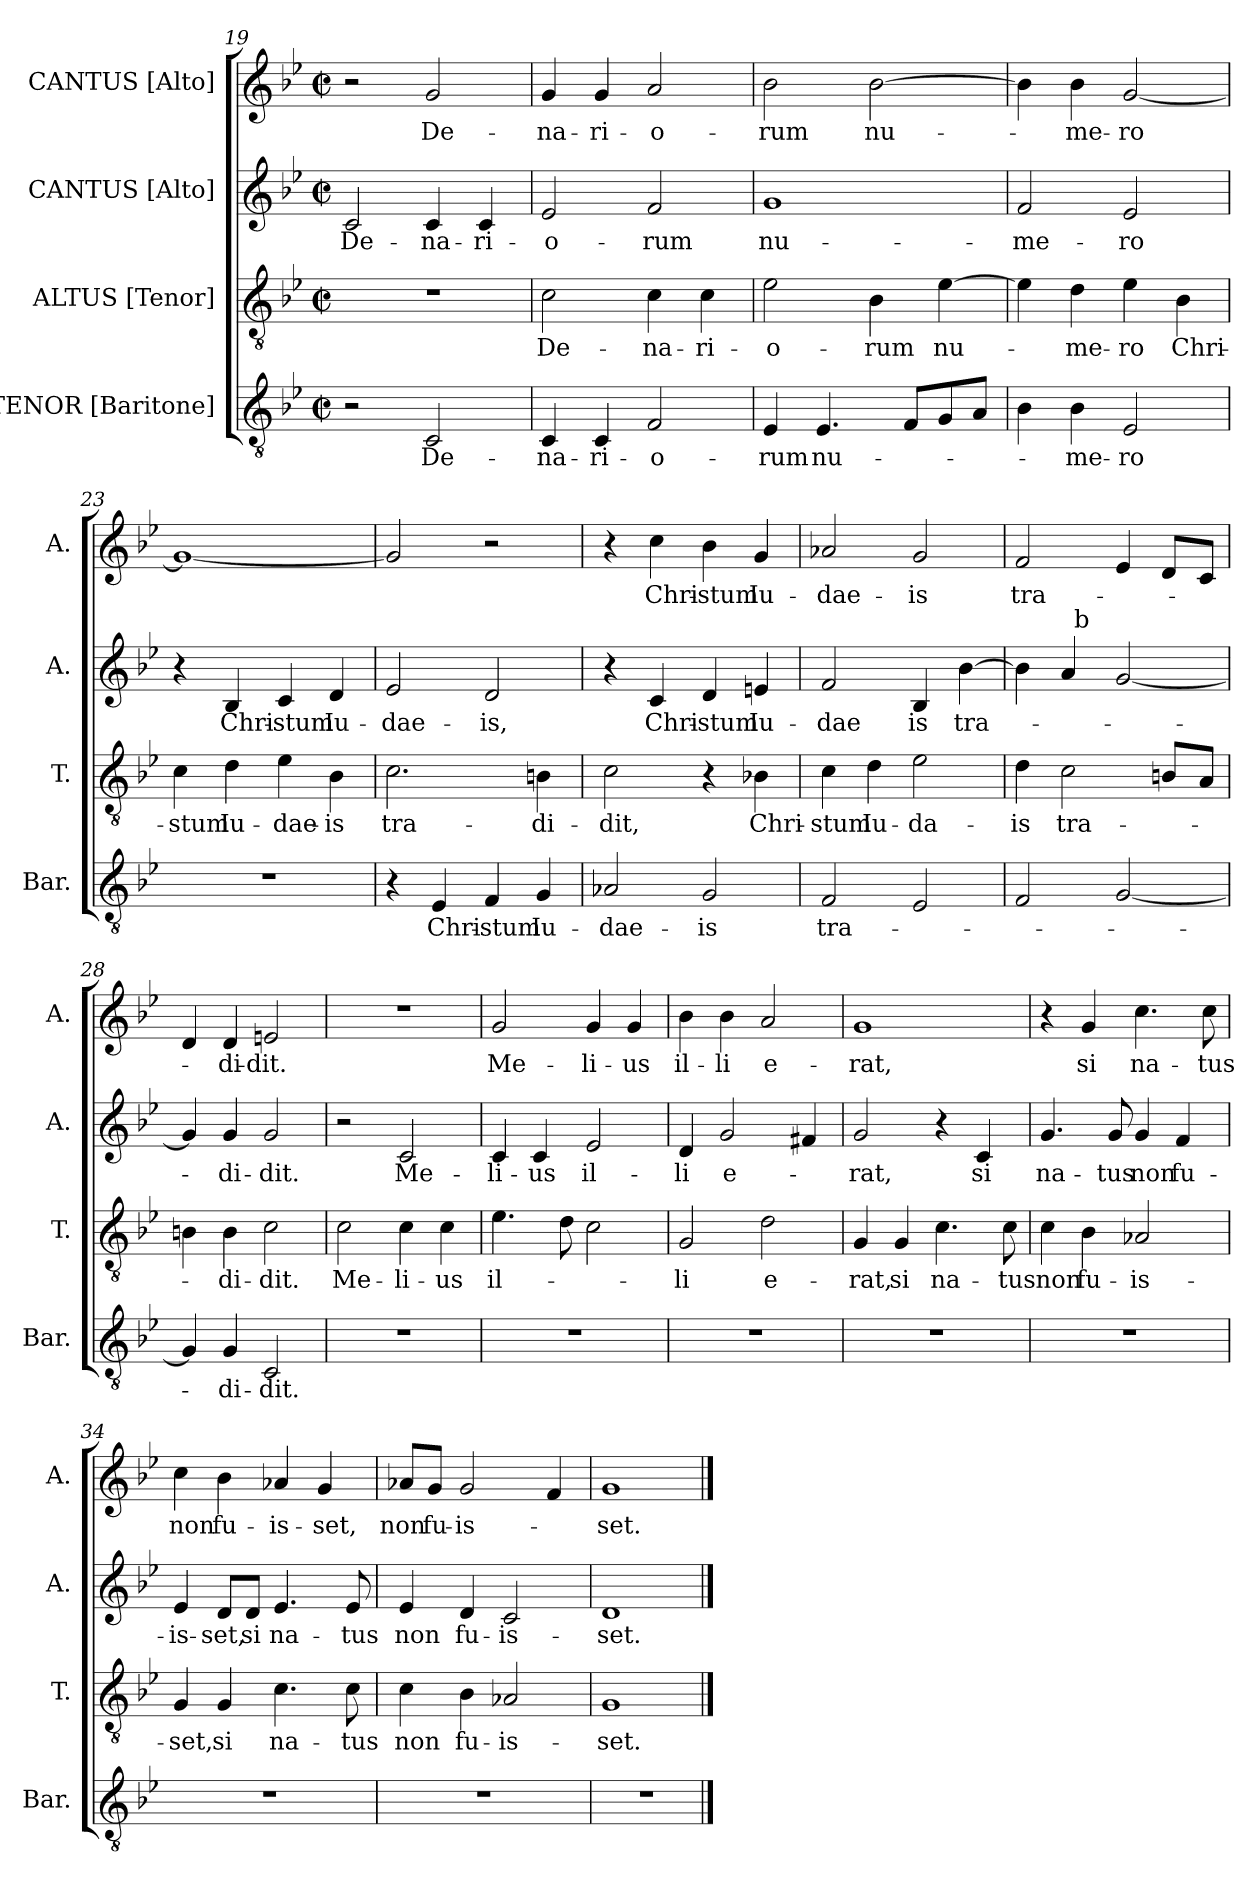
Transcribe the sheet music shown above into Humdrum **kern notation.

**kern	**text	**kern	**text	**kern	**text	**kern	**text
*part4	*part4	*part3	*part3	*part2	*part2	*part1	*part1
*staff4	*staff4	*staff3	*staff3	*staff2	*staff2	*staff1	*staff1
*I"TENOR [Baritone]	*	*I"ALTUS [Tenor]	*	*I"CANTUS [Alto]	*	*I"CANTUS [Alto]	*
*I'Bar.	*	*I'T.	*	*I'A.	*	*I'A.	*
!!LO:PB:g=z
*clefGv2	*	*clefGv2	*	*clefG2	*	*clefG2	*
*k[b-e-]	*	*k[b-e-]	*	*k[b-e-]	*	*k[b-e-]	*
*B-:	*	*B-:	*	*B-:	*	*B-:	*
*M2/2	*	*M2/2	*	*M2/2	*	*M2/2	*
*met(c|)	*	*met(c|)	*	*met(c|)	*	*met(c|)	*
=19	=19	=19	=19	=19	=19	=19	=19
!	!	!	!	!	!LO:LY:b	!	!
2r	.	1r	.	2c/	De-	2r	.
!	!LO:LY:b	!	!	!	!LO:LY:b	!	!LO:LY:b
2C/	De-	.	.	4c/	-na-	2g/	De-
!	!	!	!	!	!LO:LY:b	!	!
.	.	.	.	4c/	-ri-	.	.
=20	=20	=20	=20	=20	=20	=20	=20
!	!LO:LY:b	!	!LO:LY:b	!	!LO:LY:b	!	!LO:LY:b
4C/	-na-	2c\	De-	2e-/	-o-	4g/	-na-
!	!LO:LY:b	!	!	!	!	!	!LO:LY:b
4C/	-ri-	.	.	.	.	4g/	-ri-
!	!LO:LY:b	!	!LO:LY:b	!	!LO:LY:b	!	!LO:LY:b
2F/	-o-	4c\	-na-	2f/	-rum	2a/	-o-
!	!	!	!LO:LY:b	!	!	!	!
.	.	4c\	-ri-	.	.	.	.
=21	=21	=21	=21	=21	=21	=21	=21
!	!LO:LY:b	!	!LO:LY:b	!	!LO:LY:b	!	!LO:LY:b
4E-/	-rum	2e-\	-o-	1g	nu-	2b-\	-rum
!	!LO:LY:b	!	!	!	!	!	!
4.E-/	nu-	.	.	.	.	.	.
!	!	!	!LO:LY:b	!	!	!	!LO:LY:b
.	.	4B-\	-rum	.	.	[>2b-\	nu-
8F/L	.	.	.	.	.	.	.
!	!	!	!LO:LY:b	!	!	!	!
8G/	.	[>4e-\	nu-	.	.	.	.
8A/J	.	.	.	.	.	.	.
=22	=22	=22	=22	=22	=22	=22	=22
!	!	!	!	!	!LO:LY:b	!	!
4B-\	.	4e-\]	.	2f/	-me-	4b-\]	.
!	!LO:LY:b	!	!LO:LY:b	!	!	!	!LO:LY:b
4B-\	-me-	4d\	-me-	.	.	4b-\	-me-
!	!LO:LY:b	!	!LO:LY:b	!	!LO:LY:b	!	!LO:LY:b
2E-/	-ro	4e-\	-ro	2e-/	-ro	[<2g/	-ro
!	!	!	!LO:LY:b	!	!	!	!
.	.	4B-\	Chri-	.	.	.	.
=23	=23	=23	=23	=23	=23	=23	=23
!	!	!	!LO:LY:b	!	!	!	!
1r	.	4c\	-stum	4r	.	1g_	.
!	!	!	!LO:LY:b	!	!LO:LY:b	!	!
.	.	4d\	Iu-	4B-/	Chri-	.	.
!	!	!	!LO:LY:b	!	!LO:LY:b	!	!
.	.	4e-\	-dae-	4c/	-stum	.	.
!	!	!	!LO:LY:b	!	!LO:LY:b	!	!
.	.	4B-\	-is	4d/	Iu-	.	.
!!LO:LB:g=z
=24	=24	=24	=24	=24	=24	=24	=24
!	!	!	!LO:LY:b	!	!LO:LY:b	!	!
4r	.	2.c\	tra-	2e-/	-dae-	2g/]	.
!	!LO:LY:b	!	!	!	!	!	!
4E-/	Chri-	.	.	.	.	.	.
!	!LO:LY:b	!	!	!	!LO:LY:b	!	!
4F/	-stum	.	.	2d/	-is,	2r	.
!	!LO:LY:b	!	!LO:LY:b	!	!	!	!
4G/	Iu-	4Bn\	-di-	.	.	.	.
=25	=25	=25	=25	=25	=25	=25	=25
!	!LO:LY:b	!	!LO:LY:b	!	!	!	!
2A-X/	-dae-	2c\	-dit,	4r	.	4r	.
!	!	!	!	!	!LO:LY:b	!	!LO:LY:b
.	.	.	.	4c/	Chri-	4cc\	Chri-
!	!LO:LY:b	!	!	!	!LO:LY:b	!	!LO:LY:b
2G/	-is	4r	.	4d/	-stum	4b-\	-stum
!	!	!	!LO:LY:b	!	!LO:LY:b	!	!LO:LY:b
.	.	4B-X\	Chri-	4en/	Iu-	4g/	Iu-
=26	=26	=26	=26	=26	=26	=26	=26
!	!LO:LY:b	!	!LO:LY:b	!	!LO:LY:b	!	!LO:LY:b
2F/	tra-	4c\	-stum	2f/	-dae	2a-X/	-dae-
!	!	!	!LO:LY:b	!	!	!	!
.	.	4d\	Iu-	.	.	.	.
!	!	!	!LO:LY:b	!	!LO:LY:b	!	!LO:LY:b
2E-/	.	2e-\	-da-	4B-/	is	2g/	-is
!	!	!	!	!	!LO:LY:b	!	!
.	.	.	.	[>4b-\	tra-	.	.
=27	=27	=27	=27	=27	=27	=27	=27
!	!	!	!LO:LY:b	!	!	!	!LO:LY:b
*	*	*	*	*^	*	*	*
2F/	.	4d\	-is	4b-\]	4ryy	.	2f/	tra-
!	!	!	!LO:LY:b	!	!	!	!	!
.	.	2c\	tra-	4a/	32ryy	.	.	.
!	!	!	!	!	!LO:TX:a:t=b	!	!	!
.	.	.	.	.	2ryy	.	.	.
[<2G/	.	.	.	[<2g/	.	.	4e-/	.
.	.	8Bn/L	.	.	.	.	8d/L	.
.	.	.	.	.	8..ryy	.	.	.
.	.	8A/J	.	.	.	.	8c/J	.
*	*	*	*	*v	*v	*	*	*
=28	=28	=28	=28	=28	=28	=28	=28
4G/]	.	4Bn\	.	4g/]	.	4d/	.
!	!LO:LY:b	!	!LO:LY:b	!	!LO:LY:b	!	!LO:LY:b
4G/	-di-	4B\	-di-	4g/	-di-	4d/	-di-
!	!LO:LY:b	!	!LO:LY:b	!	!LO:LY:b	!	!LO:LY:b
2C/	-dit.	2c\	-dit.	2g/	-dit.	2en/	-dit.
!!LO:LB:g=z
=29	=29	=29	=29	=29	=29	=29	=29
!	!	!	!LO:LY:b	!	!	!	!
1r	.	2c\	Me-	2r	.	1r	.
!	!	!	!LO:LY:b	!	!LO:LY:b	!	!
.	.	4c\	-li-	2c/	Me-	.	.
!	!	!	!LO:LY:b	!	!	!	!
.	.	4c\	-us	.	.	.	.
=30	=30	=30	=30	=30	=30	=30	=30
!	!	!	!LO:LY:b	!	!LO:LY:b	!	!LO:LY:b
1r	.	4.e-\	il-	4c/	-li-	2g/	Me-
!	!	!	!	!	!LO:LY:b	!	!
.	.	.	.	4c/	-us	.	.
.	.	8d\	.	.	.	.	.
!	!	!	!	!	!LO:LY:b	!	!LO:LY:b
.	.	2c\	.	2e-/	il-	4g/	-li-
!	!	!	!	!	!	!	!LO:LY:b
.	.	.	.	.	.	4g/	-us
=31	=31	=31	=31	=31	=31	=31	=31
!	!	!	!LO:LY:b	!	!LO:LY:b	!	!LO:LY:b
1r	.	2G/	-li	4d/	-li	4b-\	il-
!	!	!	!	!	!LO:LY:b:rj	!	!LO:LY:b
.	.	.	.	2g/	e-	4b-\	-li
!	!	!	!LO:LY:b	!	!	!	!LO:LY:b
.	.	2d\	e-	.	.	2a/	e-
.	.	.	.	4f#X/	.	.	.
=32	=32	=32	=32	=32	=32	=32	=32
!	!	!	!LO:LY:b	!	!LO:LY:b	!	!LO:LY:b
1r	.	4G/	-rat,	2g/	-rat,	1g	-rat,
!	!	!	!LO:LY:b	!	!	!	!
.	.	4G/	si	.	.	.	.
!	!	!	!LO:LY:b	!	!	!	!
.	.	4.c\	na-	4r	.	.	.
!	!	!	!	!	!LO:LY:b	!	!
.	.	.	.	4c/	si	.	.
!	!	!	!LO:LY:b	!	!	!	!
.	.	8c\	-tus	.	.	.	.
=33	=33	=33	=33	=33	=33	=33	=33
!	!	!	!LO:LY:b	!	!LO:LY:b	!	!
1r	.	4c\	non	4.g/	na-	4r	.
!	!	!	!LO:LY:b	!	!	!	!LO:LY:b
.	.	4B-\	fu-	.	.	4g/	si
!	!	!	!	!	!LO:LY:b	!	!
.	.	.	.	8g/	-tus	.	.
!	!	!	!LO:LY:b	!	!LO:LY:b	!	!LO:LY:b
.	.	2A-X/	-is-	4g/	non	4.cc\	na-
!	!	!	!	!	!LO:LY:b	!	!
.	.	.	.	4f/	fu-	.	.
!	!	!	!	!	!	!	!LO:LY:b
.	.	.	.	.	.	8cc\	-tus
=34	=34	=34	=34	=34	=34	=34	=34
!	!	!	!LO:LY:b	!	!LO:LY:b	!	!LO:LY:b
1r	.	4G/	-set,	4e-/	-is-	4cc\	non
!	!	!	!LO:LY:b	!	!LO:LY:b	!	!LO:LY:b
.	.	4G/	si	8d/L	-set,	4b-\	fu-
!	!	!	!	!	!LO:LY:b	!	!
.	.	.	.	8d/J	si	.	.
!	!	!	!LO:LY:b	!	!LO:LY:b	!	!LO:LY:b
.	.	4.c\	na-	4.e-/	na-	4a-X/	-is-
!	!	!	!	!	!	!	!LO:LY:b
.	.	.	.	.	.	4g/	-set,
!	!	!	!LO:LY:b	!	!LO:LY:b	!	!
.	.	8c\	-tus	8e-/	-tus	.	.
=35	=35	=35	=35	=35	=35	=35	=35
!	!	!	!LO:LY:b	!	!LO:LY:b	!	!LO:LY:b
1r	.	4c\	non	4e-/	non	8a-X/L	non
!	!	!	!	!	!	!	!LO:LY:b
.	.	.	.	.	.	8g/J	fu-
!	!	!	!LO:LY:b	!	!LO:LY:b	!	!LO:LY:b:rj
.	.	4B-\	fu-	4d/	fu-	2g/	-is-
!	!	!	!LO:LY:b	!	!LO:LY:b	!	!
.	.	2A-X/	-is-	2c/	-is-	.	.
.	.	.	.	.	.	4f/	.
=36	=36	=36	=36	=36	=36	=36	=36
!	!	!	!LO:LY:b	!	!LO:LY:b	!	!LO:LY:b
1r	.	1G	-set.	1d	-set.	1g	-set.
==	==	==	==	==	==	==	==
*-	*-	*-	*-	*-	*-	*-	*-
